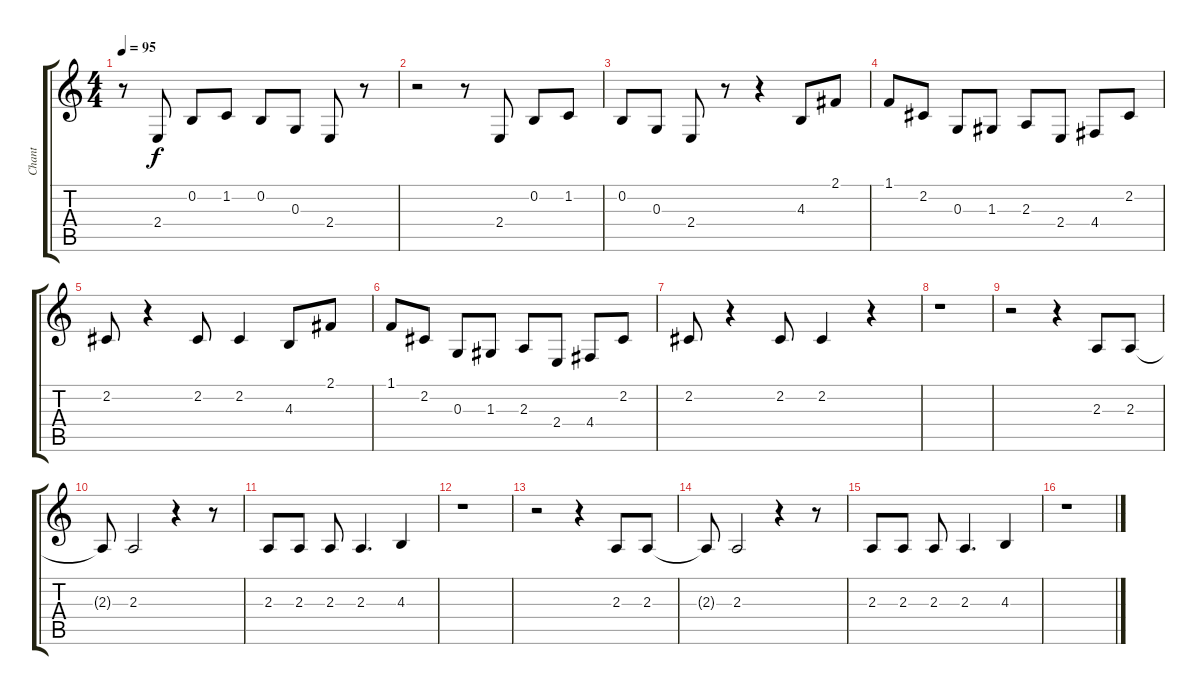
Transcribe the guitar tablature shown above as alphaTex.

\track ("Chant" "Chant") {instrument violin}
\staff {score tabs}
\tuning (E4 B3 G3 D3 A2 E2) {hide}
\ts (4 4)
\tempo 95
\clef g2
\ks c
r.8{dy f} 2.4.8 0.2.8 1.2.8 0.2.8 0.3.8 2.4.8 r.8 |
r.2 r.8 2.4.8 0.2.8 1.2.8 |
0.2.8 0.3.8 2.4.8 r.8 r.4 4.3.8 2.1.8 |
1.1.8 2.2.8 0.3.8 1.3.8 2.3.8 2.4.8 4.4.8 2.2.8 |
2.2.8 r.4 2.2.8 2.2.4 4.3.8 2.1.8 |
1.1.8 2.2.8 0.3.8 1.3.8 2.3.8 2.4.8 4.4.8 2.2.8 |
2.2.8 r.4 2.2.8 2.2.4 r.4 |
r.1 |
r.2 r.4 2.3.8 2.3.8 |
2.3{t}.8 2.3.2 r.4 r.8 |
2.3.8 2.3.8 2.3.8 2.3.4{d} 4.3.4 |
r.1 |
r.2 r.4 2.3.8 2.3.8 |
2.3{t}.8 2.3.2 r.4 r.8 |
2.3.8 2.3.8 2.3.8 2.3.4{d} 4.3.4 |
r.1
